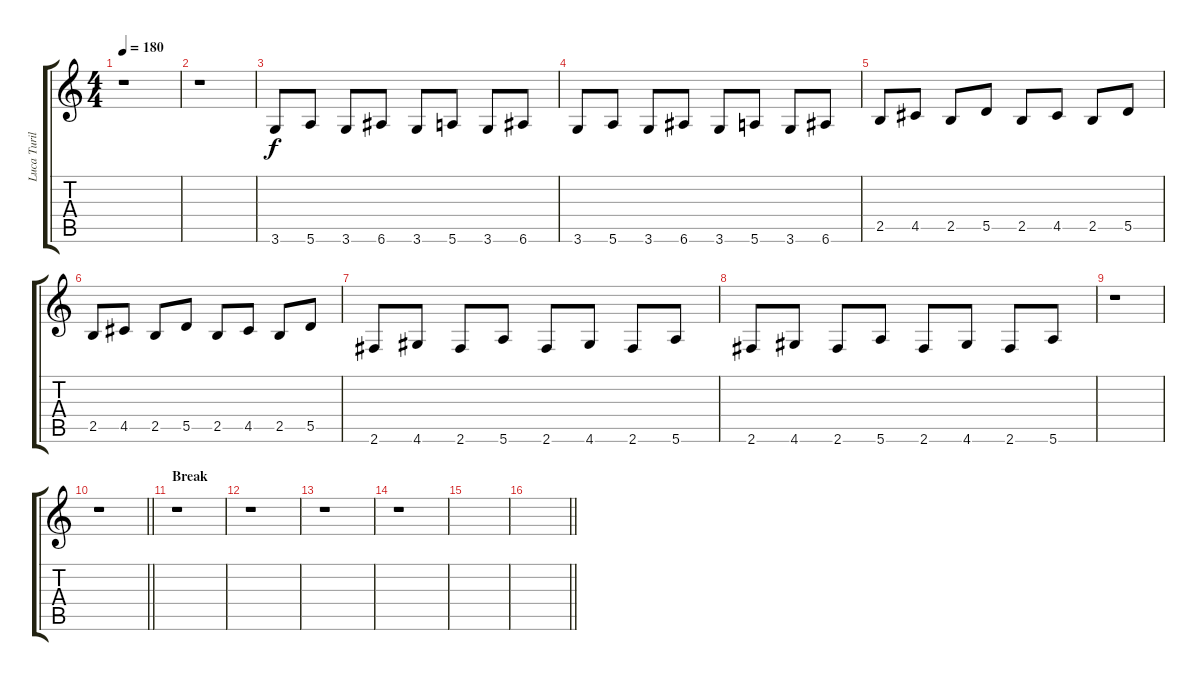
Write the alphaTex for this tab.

\track ("Luca Turilli" "Luca Turil") {instrument distortionguitar}
\staff {score tabs}
\tuning (E4 B3 G3 D3 A2 E2) {hide}
\ts (4 4)
\tempo 180
\clef g2
\ks c
r.1{dy f} |
r.1 |
3.6.8 5.6.8 3.6.8 6.6.8 3.6.8 5.6.8 3.6.8 6.6.8 |
3.6.8 5.6.8 3.6.8 6.6.8 3.6.8 5.6.8 3.6.8 6.6.8 |
2.5.8 4.5.8 2.5.8 5.5.8 2.5.8 4.5.8 2.5.8 5.5.8 |
2.5.8 4.5.8 2.5.8 5.5.8 2.5.8 4.5.8 2.5.8 5.5.8 |
2.6.8 4.6.8 2.6.8 5.6.8 2.6.8 4.6.8 2.6.8 5.6.8 |
2.6.8 4.6.8 2.6.8 5.6.8 2.6.8 4.6.8 2.6.8 5.6.8 |
r.1 |
\barLineRight lightlight
r.1 |
\section ("" "Break")
r.1 |
r.1 |
r.1 |
r.1 |
|
\barLineRight lightlight
